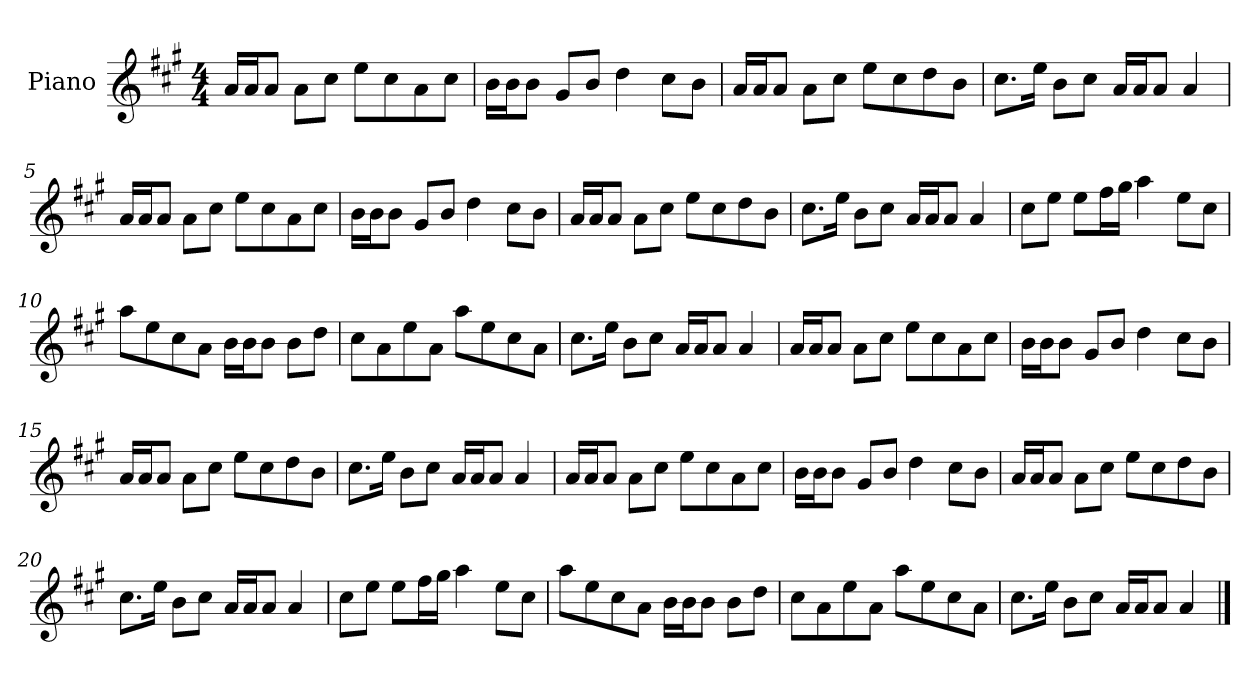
**kern
*part1
*staff1
*I"Piano
*I'Pno
*clefG2
*k[f#c#g#]
*M4/4
=1
16a/LL
16a/J
8a/J
8a\L
8cc#\J
8ee\L
8cc#\
8a\
8cc#\J
=2
16b\LL
16b\J
8b\J
8g#/L
8b/J
4dd\
8cc#\L
8b\J
=3
16a/LL
16a/J
8a/J
8a\L
8cc#\J
8ee\L
8cc#\
8dd\
8b\J
=4
8.cc#\L
16ee\Jk
8b\L
8cc#\J
16a/LL
16a/J
8a/J
4a/
=5
16a/LL
16a/J
8a/J
8a\L
8cc#\J
8ee\L
8cc#\
8a\
8cc#\J
=6
16b\LL
16b\J
8b\J
8g#/L
8b/J
4dd\
8cc#\L
8b\J
=7
16a/LL
16a/J
8a/J
8a\L
8cc#\J
8ee\L
8cc#\
8dd\
8b\J
=8
8.cc#\L
16ee\Jk
8b\L
8cc#\J
16a/LL
16a/J
8a/J
4a/
=9
8cc#\L
8ee\J
8ee\L
16ff#\L
16gg#\JJ
4aa\
8ee\L
8cc#\J
=10
8aa\L
8ee\
8cc#\
8a\J
16b\LL
16b\J
8b\J
8b\L
8dd\J
=11
8cc#\L
8a\
8ee\
8a\J
8aa\L
8ee\
8cc#\
8a\J
=12
8.cc#\L
16ee\Jk
8b\L
8cc#\J
16a/LL
16a/J
8a/J
4a/
=13
16a/LL
16a/J
8a/J
8a\L
8cc#\J
8ee\L
8cc#\
8a\
8cc#\J
=14
16b\LL
16b\J
8b\J
8g#/L
8b/J
4dd\
8cc#\L
8b\J
=15
16a/LL
16a/J
8a/J
8a\L
8cc#\J
8ee\L
8cc#\
8dd\
8b\J
=16
8.cc#\L
16ee\Jk
8b\L
8cc#\J
16a/LL
16a/J
8a/J
4a/
=17
16a/LL
16a/J
8a/J
8a\L
8cc#\J
8ee\L
8cc#\
8a\
8cc#\J
=18
16b\LL
16b\J
8b\J
8g#/L
8b/J
4dd\
8cc#\L
8b\J
=19
16a/LL
16a/J
8a/J
8a\L
8cc#\J
8ee\L
8cc#\
8dd\
8b\J
=20
8.cc#\L
16ee\Jk
8b\L
8cc#\J
16a/LL
16a/J
8a/J
4a/
=21
8cc#\L
8ee\J
8ee\L
16ff#\L
16gg#\JJ
4aa\
8ee\L
8cc#\J
=22
8aa\L
8ee\
8cc#\
8a\J
16b\LL
16b\J
8b\J
8b\L
8dd\J
=23
8cc#\L
8a\
8ee\
8a\J
8aa\L
8ee\
8cc#\
8a\J
=24
8.cc#\L
16ee\Jk
8b\L
8cc#\J
16a/LL
16a/J
8a/J
4a/
==
*-
